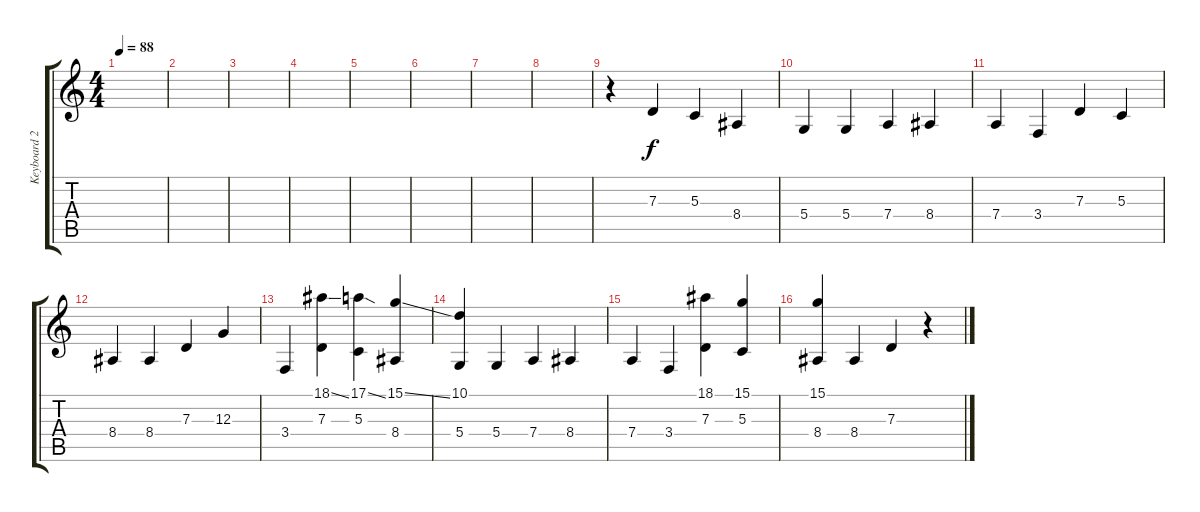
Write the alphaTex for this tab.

\track ("Keyboard 2" "Keyboard 2") {instrument lead2sawtooth}
\staff {score tabs}
\tuning (E4 B3 G3 D3 A2 E2) {hide}
\ts (4 4)
\tempo 88
\clef g2
\ks c
|
|
|
|
|
|
|
|
r.4 7.3.4 5.3.4 8.4.4 |
5.4.4 5.4.4 7.4.4 8.4.4 |
7.4.4 3.4.4 7.3.4 5.3.4 |
8.4.4 8.4.4 7.3.4 12.3.4 |
3.4.4 (18.1{ss} 7.3).4 (17.1{ss} 5.3).4 (15.1{ss} 8.4).4 |
(10.1 5.4).4 5.4.4 7.4.4 8.4.4 |
7.4.4 3.4.4 (18.1 7.3).4 (15.1 5.3).4 |
(15.1 8.4).4 8.4.4 7.3.4 r.4
